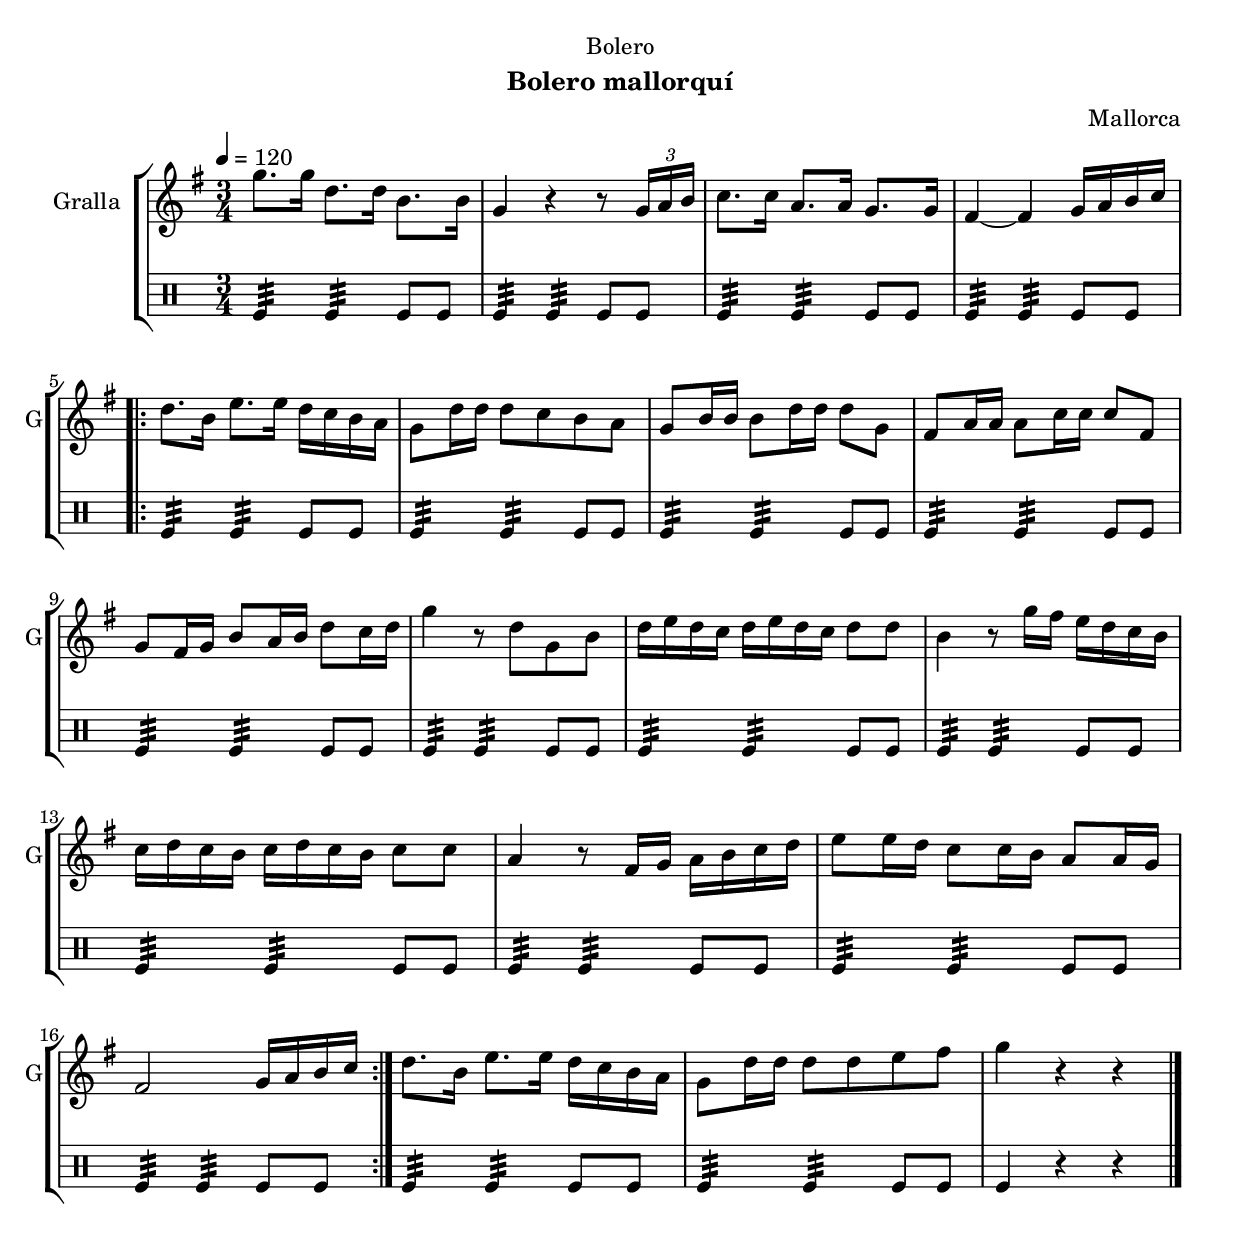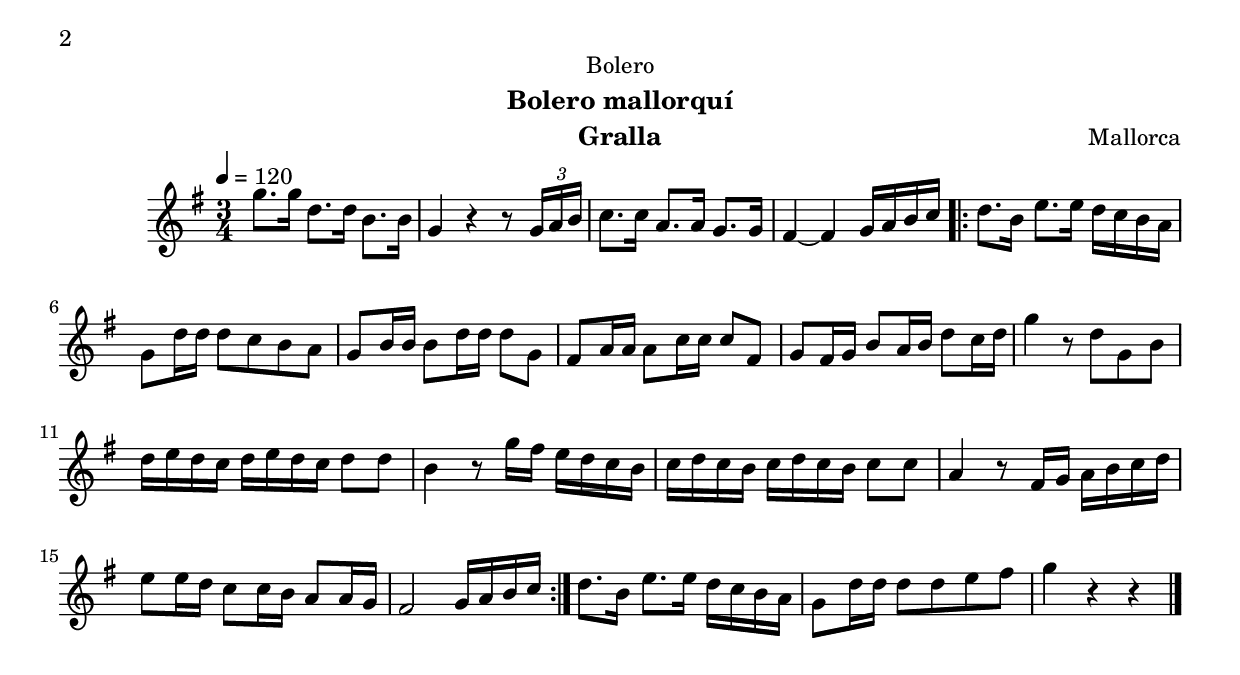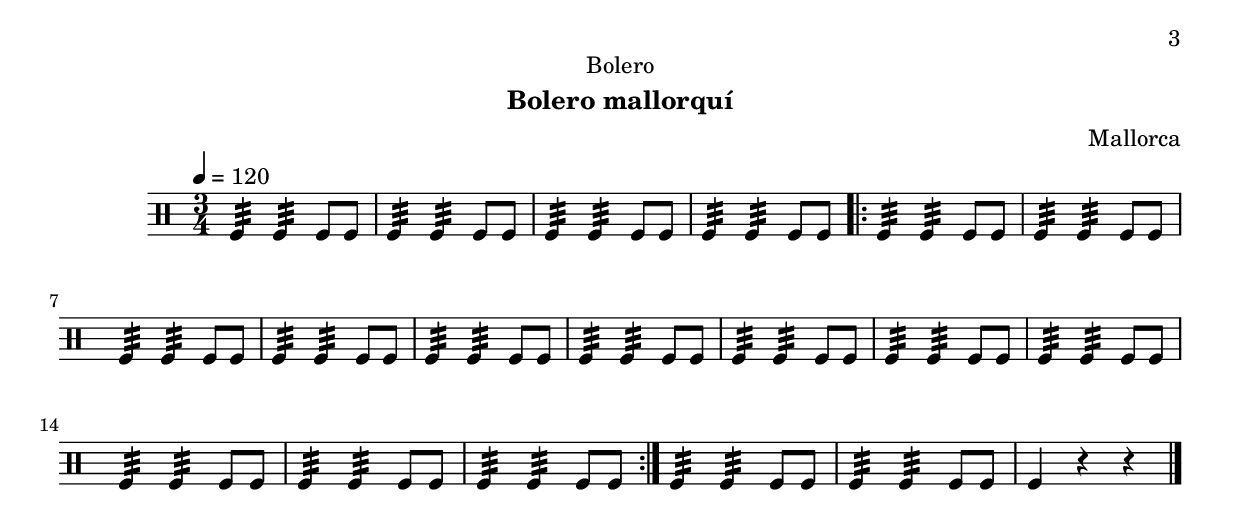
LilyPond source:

\version "2.16.2"

\header {
  dedication="Bolero"
  title=""
  subtitle="Bolero mallorquí"
  subsubtitle=""
  poet=""
  meter=""
  piece=""
  composer="Mallorca"
  arranger=""
  opus=""
  instrument=""
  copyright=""
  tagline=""
}

liniaroAa =
\relative g''
{
  \tempo 4=120
  \clef treble
  \key g \major
  \time 3/4
  g8. g16 d8. d16 b8. b16  |
  g4 r r8 \times 2/3 { g16 a b }  |
  c8. c16 a8. a16 g8. g16  |
  fis4 ~ fis g16 a b c  |
  %05
  \repeat volta 2 { d8. b16 e8. e16 d c b a  |
  g8 d'16 d d8 c b a  |
  g8 b16 b b8 d16 d d8 g,  |
  fis8 a16 a a8 c16 c c8 fis,  |
  g8 fis16 g b8 a16 b d8 c16 d  |
  %10
  g4 r8 d g, b  |
  d16 e d c d e d c d8 d  |
  b4 r8 g'16 fis e d c b  |
  c16 d c b c d c b c8 c  |
  a4 r8 fis16 g a b c d  |
  %15
  e8 e16 d c8 c16 b a8 a16 g  |
  fis2 g16 a b c  | }
  d8. b16 e8. e16 d c b a  |
  g8 d'16 d d8 d e fis  |
  g4 r r  \bar "|."
}

liniaroAb =
\drummode
{
  \tempo 4=120
  \time 3/4
  tomfl4:32 tomfl:32 tomfl8 tomfl  |
  tomfl4:32 tomfl:32 tomfl8 tomfl  |
  tomfl4:32 tomfl:32 tomfl8 tomfl  |
  tomfl4:32 tomfl:32 tomfl8 tomfl  |
  %05
  \repeat volta 2 { tomfl4:32 tomfl:32 tomfl8 tomfl  |
  tomfl4:32 tomfl:32 tomfl8 tomfl  |
  tomfl4:32 tomfl:32 tomfl8 tomfl  |
  tomfl4:32 tomfl:32 tomfl8 tomfl  |
  tomfl4:32 tomfl:32 tomfl8 tomfl  |
  %10
  tomfl4:32 tomfl:32 tomfl8 tomfl  |
  tomfl4:32 tomfl:32 tomfl8 tomfl  |
  tomfl4:32 tomfl:32 tomfl8 tomfl  |
  tomfl4:32 tomfl:32 tomfl8 tomfl  |
  tomfl4:32 tomfl:32 tomfl8 tomfl  |
  %15
  tomfl4:32 tomfl:32 tomfl8 tomfl  |
  tomfl4:32 tomfl:32 tomfl8 tomfl  | }
  tomfl4:32 tomfl:32 tomfl8 tomfl  |
  tomfl4:32 tomfl:32 tomfl8 tomfl  |
  tomfl4 r r  \bar "|."
}

\bookpart {
  \score {
    \new StaffGroup {
      \override Score.RehearsalMark #'self-alignment-X = #LEFT
      <<
        \new Staff \with {instrumentName = #"Gralla" shortInstrumentName = #"G"} \liniaroAa
        \new DrumStaff \with {instrumentName = #"" shortInstrumentName = #" "} \liniaroAb
      >>
    }
    \layout {}
  }
  \score { \unfoldRepeats
    \new StaffGroup {
      \override Score.RehearsalMark #'self-alignment-X = #LEFT
      <<
        \new Staff \with {instrumentName = #"Gralla" shortInstrumentName = #"G"} \liniaroAa
        \new DrumStaff \with {instrumentName = #"" shortInstrumentName = #" "} \liniaroAb
      >>
    }
    \midi {
      \set Staff.midiInstrument = "oboe"
      \set DrumStaff.midiInstrument = "drums"
    }
  }
}

\bookpart {
  \header {instrument="Gralla"}
  \score {
    \new StaffGroup {
      \override Score.RehearsalMark #'self-alignment-X = #LEFT
      <<
        \new Staff \liniaroAa
      >>
    }
    \layout {}
  }
  \score { \unfoldRepeats
    \new StaffGroup {
      \override Score.RehearsalMark #'self-alignment-X = #LEFT
      <<
        \new Staff \liniaroAa
      >>
    }
    \midi {
      \set Staff.midiInstrument = "oboe"
      \set DrumStaff.midiInstrument = "drums"
    }
  }
}

\bookpart {
  \header {instrument=""}
  \score {
    \new StaffGroup {
      \override Score.RehearsalMark #'self-alignment-X = #LEFT
      <<
        \new DrumStaff \liniaroAb
      >>
    }
    \layout {}
  }
  \score { \unfoldRepeats
    \new StaffGroup {
      \override Score.RehearsalMark #'self-alignment-X = #LEFT
      <<
        \new DrumStaff \liniaroAb
      >>
    }
    \midi {
      \set Staff.midiInstrument = "oboe"
      \set DrumStaff.midiInstrument = "drums"
    }
  }
}

